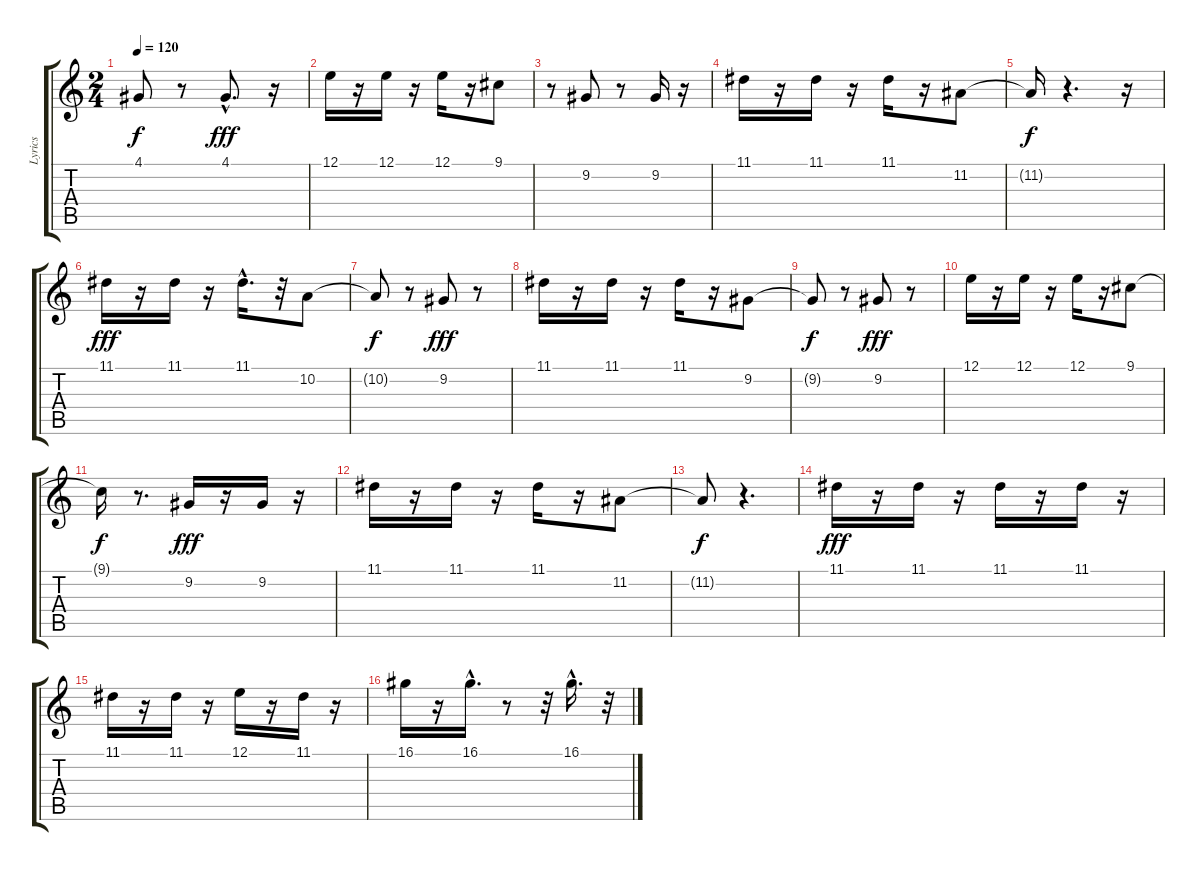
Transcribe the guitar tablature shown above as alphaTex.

\track ("Lyrics" "Lyrics") {instrument flute}
\staff {score tabs}
\tuning (E4 B3 G3 D3 A2 E2) {hide}
\ts (2 4)
\tempo 120
\clef g2
\ks c
4.1{t}.8{dy f} r.8 4.1{hac}.8{d dy fff} r.16 |
12.1.16 r.16 12.1.16 r.16 12.1.16 r.16 9.1.8 |
r.8 9.2.8 r.8 9.2.16 r.16 |
11.1.16 r.16 11.1.16 r.16 11.1.16 r.16 11.2.8 |
11.2{t}.16{dy f} r.4{d} r.16 |
11.1.16{dy fff} r.16 11.1.16 r.16 11.1{hac}.16{d} r.32 10.2.8 |
10.2{t}.8{dy f} r.8 9.2.8{dy fff} r.8 |
11.1.16 r.16 11.1.16 r.16 11.1.16 r.16 9.2.8 |
9.2{t}.8{dy f} r.8 9.2.8{dy fff} r.8 |
12.1.16 r.16 12.1.16 r.16 12.1.16 r.16 9.1.8 |
9.1{t}.16{dy f} r.8{d} 9.2.16{dy fff} r.16 9.2.16 r.16 |
11.1.16 r.16 11.1.16 r.16 11.1.16 r.16 11.2.8 |
11.2{t}.8{dy f} r.4{d} |
11.1.16{dy fff} r.16 11.1.16 r.16 11.1.16 r.16 11.1.16 r.16 |
11.1.16 r.16 11.1.16 r.16 12.1.16 r.16 11.1.16 r.16 |
16.1.16 r.16 16.1{hac}.16{d} r.8 r.32 16.1{hac}.16{d} r.32
